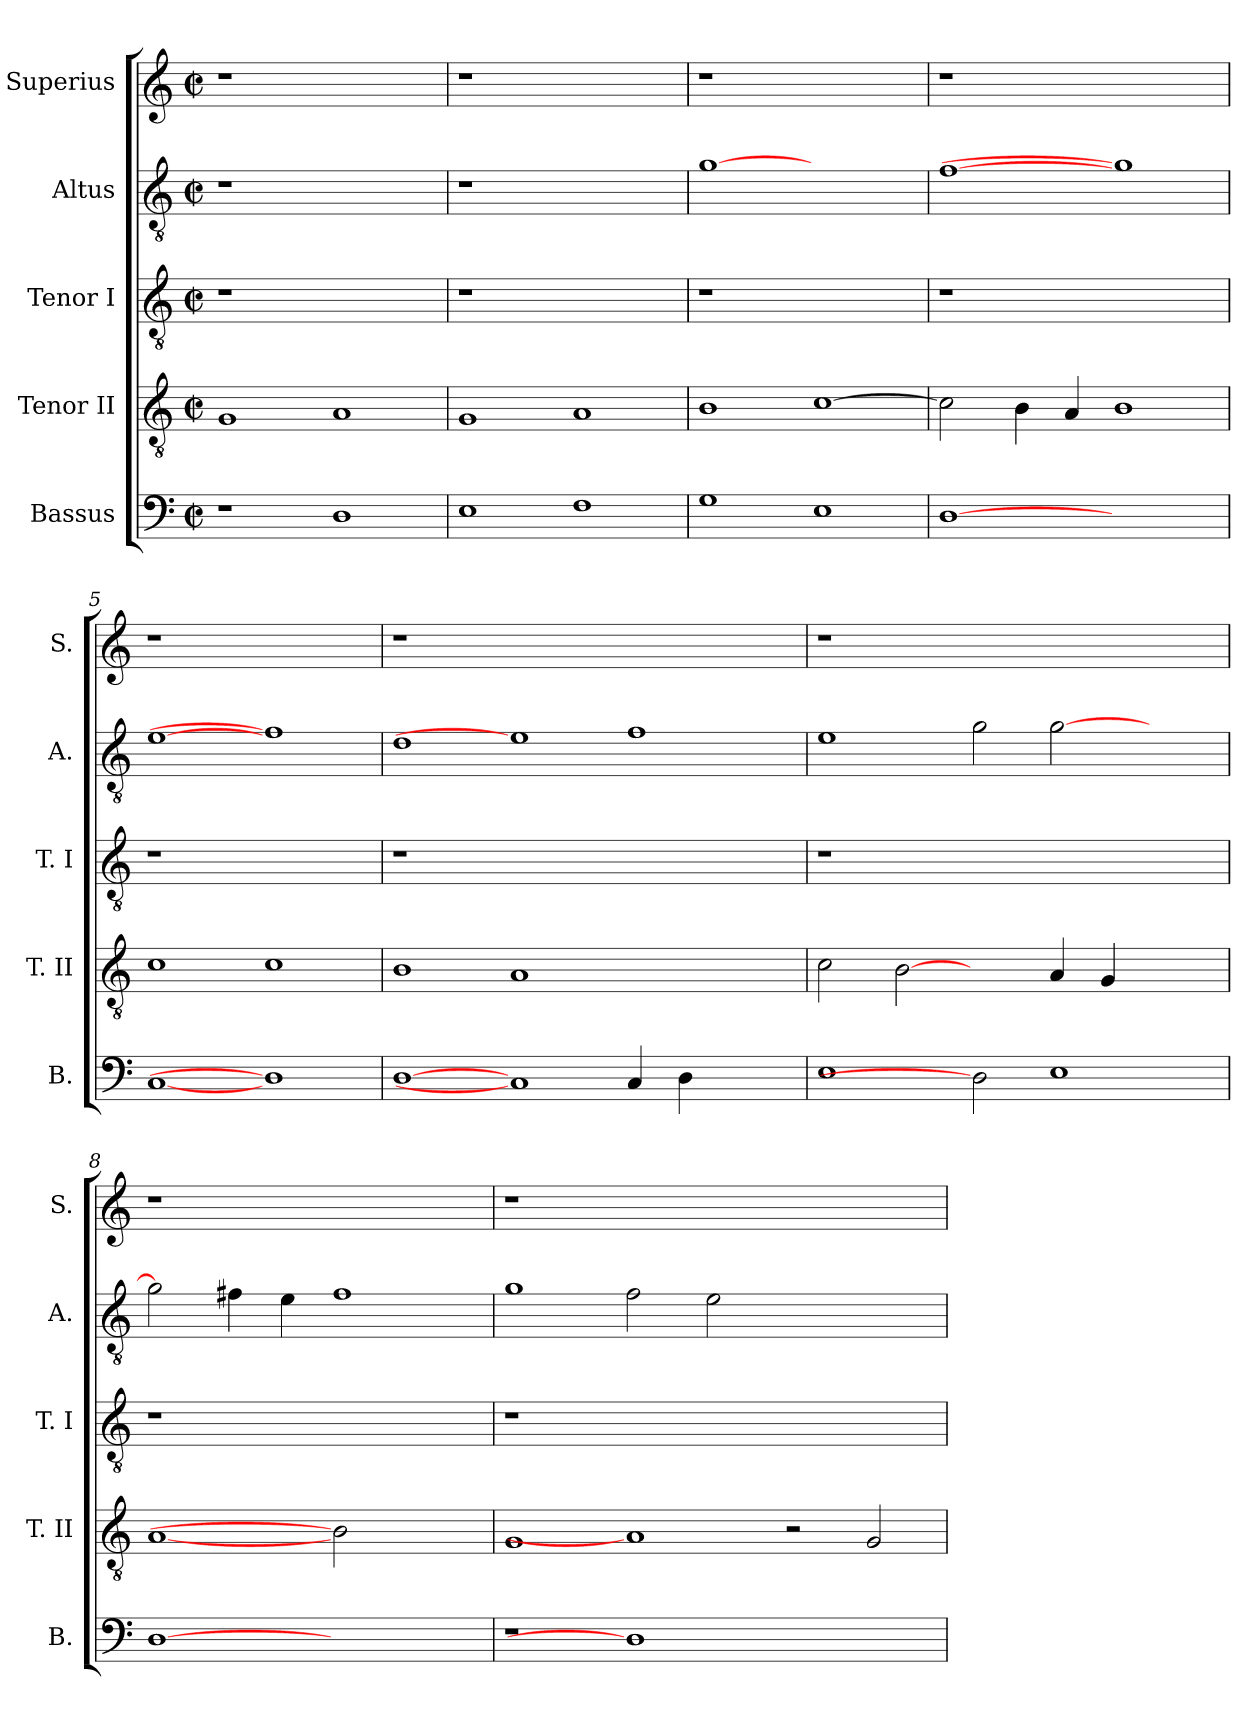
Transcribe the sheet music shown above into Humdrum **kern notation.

**kern	**kern	**kern	**kern	**kern
*part5	*part4	*part3	*part2	*part1
*staff5	*staff4	*staff3	*staff2	*staff1
*I"Bassus	*I"Tenor II	*I"Tenor I	*I"Altus	*I"Superius
*I'B.	*I'T. II	*I'T. I	*I'A.	*I'S.
!!LO:PB:g=z
*clefF4	*clefGv2	*clefGv2	*clefGv2	*clefG2
*	*ITrd7c12	*ITrd7c12	*ITrd7c12	*
*k[]	*k[]	*k[]	*k[]	*k[]
*C:	*C:	*C:	*C:	*C:
*M2/2	*M2/2	*M2/2	*M2/2	*M2/2
*met(c|)	*met(c|)	*met(c|)	*met(c|)	*met(c|)
=1	=1	=1	=1	=1
!	!	!LO:N:vis=1	!LO:N:vis=1	!LO:N:vis=1
1r	1GGi	1r	1r	1r
1Di	1AAi	1ryy	1ryy	1ryy
=2	=2	=2	=2	=2
!	!	!LO:N:vis=1	!LO:N:vis=1	!LO:N:vis=1
1Ei	1GGi	1r	1r	1r
1Fi	1AAi	1ryy	1ryy	1ryy
=3	=3	=3	=3	=3
!	!	!LO:N:vis=1	!	!LO:N:vis=1
1Gi	1BBi	1r	[1Gi	1r
1Ei	[>1Ci	1ryy	1ryy	1ryy
=4	=4	=4	=4	=4
!	!	!LO:N:vis=1	!	!LO:N:vis=1
[1Di	2Ci\]	1r	[1Fi	1r
.	4BBi\	.	.	.
.	4AAi/	.	.	.
1ryy	1BBi	1ryy	1Gi]	1ryy
=5	=5	=5	=5	=5
!	!	!LO:N:vis=1	!	!LO:N:vis=1
[1Ci	1Ci	1r	[1Ei	1r
1Di]	1Ci	1ryy	1Fi]	1ryy
=6	=6	=6	=6	=6
!	!	!LO:N:vis=1	!	!LO:N:vis=1
[1Di	1BBi	1r	1Di	1r
1Ci]	1AAi	0ryy	1Ei]	0ryy
4Ci/	1ryy	.	1Fi	.
4Di\	.	.	.	.
2ryy	.	.	.	.
!!LO:LB:g=z
=7	=7	=7	=7	=7
!	!	!LO:N:vis=1	!	!LO:N:vis=1
1Ei	2Ci\	1r	1Ei	1r
.	[2BBi	.	.	.
2Di]	2ryy	1.ryy	2Gi\	1.ryy
1Ei	4AAi/	.	[>2Gi\	.
.	4GGi/	.	.	.
.	2ryy	.	2ryy	.
=8	=8	=8	=8	=8
!	!	!LO:N:vis=1	!	!LO:N:vis=1
[1Di	[1AAi	1r	2Gi\]	1r
.	.	.	4F#Xi\	.
.	.	.	4Ei\	.
1ryy	2BBi]	1ryy	1F#i	1ryy
.	2ryy	.	.	.
=9	=9	=9	=9	=9
!LO:N:vis=1	!	!LO:N:vis=1	!	!LO:N:vis=1
1r	1GGi	1r	1Gi	1r
1Di]	1AAi]	0ryy	2Fi\	0ryy
.	.	.	2Ei\	.
1ryy	2r	.	1ryy	.
.	2GGi/	.	.	.
=	=	=	=	=
*-	*-	*-	*-	*-
